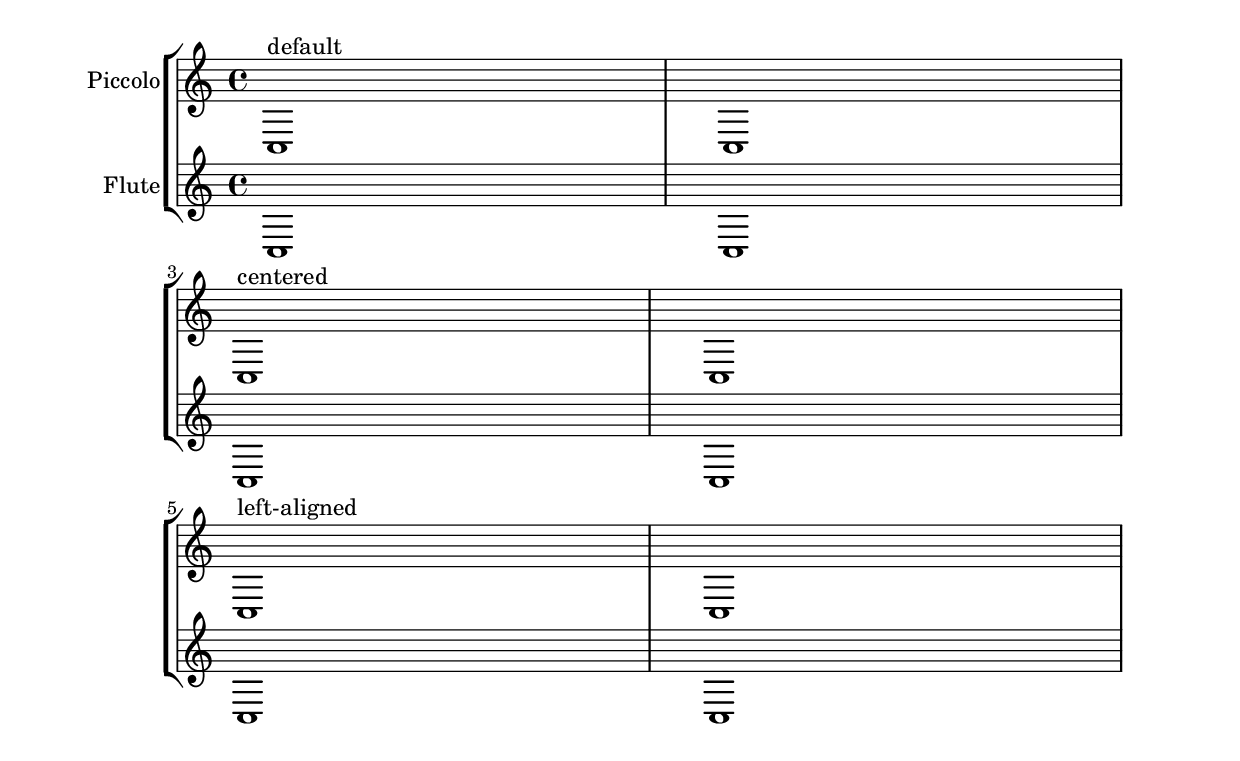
%% Do not edit this file; it is auto-generated from LSR http://lsr.dsi.unimi.it
%% This file is in the public domain.
\version "2.11.46"

\header {
  lsrtags = "text, paper-and-layout, titles"

  texidoc = "
Instrument names are generally printed at the left side of the staves.
To align the names of several different intruments, you can put them in
a @code{\\markup} block and use one of the following possibilites:

* 
    Right-aligned instrument names: this is the default behavior
  
* 
    Center-aligned instrument names: with the @code{\\hcenter-in #n}
command, you
    can place the instrument names inside a padded box (@code{n} being the
width
    of the box)
  
* 
    Left-aligned instrument names: you have to print the names on top of an
    empty box, using the @code{\\combine} command
    with an @code{\\hspace #n} object.
  


"
  doctitle = "Aligning and centering instrument names"
} % begin verbatim
\paper {
  indent = #0
  left-margin = #30
  line-width = #160
}

\new StaffGroup \relative <<
  \new Staff {
    \set Staff.instrumentName = "Piccolo"
    c1^"default" c \break
    \set Staff.instrumentName = \markup { \hcenter-in #10 "Piccolo" }
    c1^"centered" c \break
    \set Staff.instrumentName = \markup { \combine \hspace #8 "Piccolo" }
    c1^"left-aligned" c
  } 
  \new Staff {
    \set Staff.instrumentName = "Flute"
    c1 c \break
    \set Staff.instrumentName = \markup { \hcenter-in #10 "Flute" }
    c1 c \break
    \set Staff.instrumentName = \markup { \combine \hspace #8 "Flute" }
    c1 c
  }
>>
